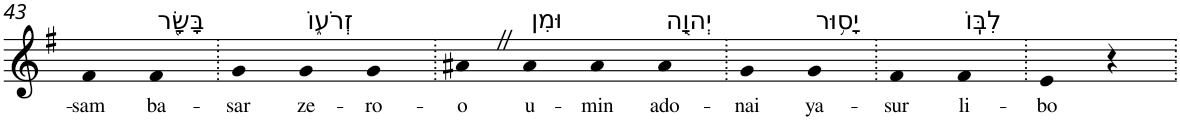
**kern	**text
*part1	*part1
*staff1	*staff1
*I"Piano	*
*I'Pno	*
!!LO:PB:g=z
*clefG2	*
*k[f#]	*
*G:	*
=43	=43
!	!LO:LY:b
4f#	-sam
!LO:TX:a:t=בָּשָׂ֖ר	!
!	!LO:LY:b
4f#	ba-
=44.	=44.
!	!LO:LY:b
4g	-sar
!LO:TX:a:t=זְרֹע֑וֹ	!
!	!LO:LY:b
4g	ze-
!	!LO:LY:b
4g	-ro-
=45.	=45.
!	!LO:LY:b
4a#XZ	-o
!LO:TX:a:t=וּמִן	!
!	!LO:LY:b
4a#	u-
!	!LO:LY:b
4a#	-min
!LO:TX:a:t=יְהוָ֖ה	!
!	!LO:LY:b
4a#	ado-
=46.	=46.
!	!LO:LY:b
4g	-nai
!LO:TX:a:t=יָס֥וּר	!
!	!LO:LY:b
4g	ya-
=47.	=47.
!	!LO:LY:b
4f#	-sur
!LO:TX:a:t=לִבּֽוֹ	!
!	!LO:LY:b
4f#	li-
=48.	=48.
!	!LO:LY:b
4e	-bo
4r	.
=.	=.
*-	*-
